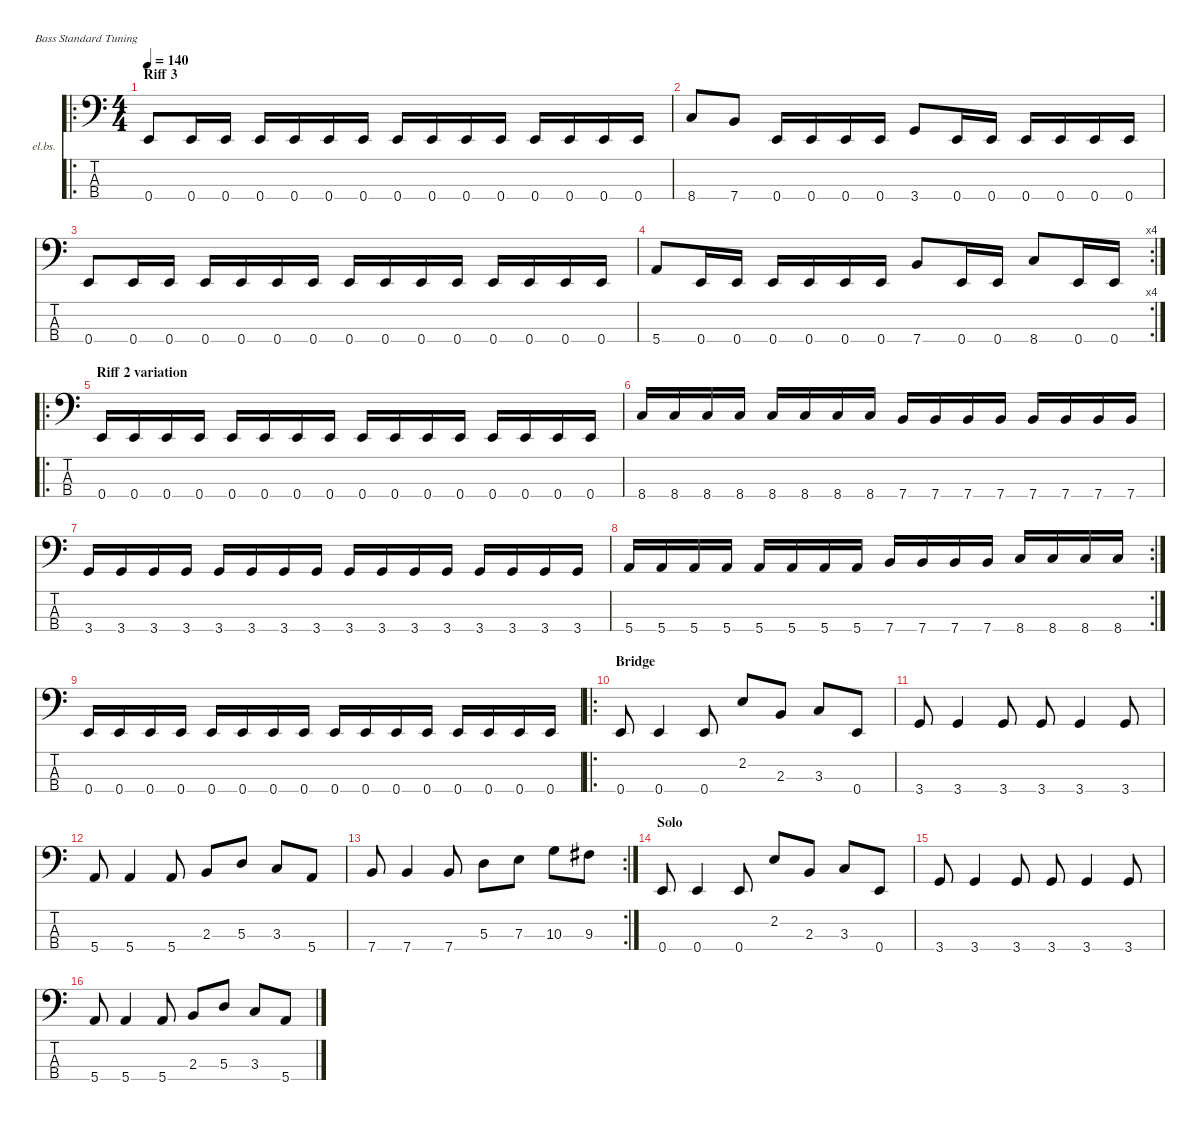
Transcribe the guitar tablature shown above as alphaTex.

\defaultSystemsLayout 4
\hideDynamics
\bracketExtendMode nobrackets
\firstSystemTrackNameOrientation horizontal
\otherSystemsTrackNameOrientation horizontal
\track ("Bass" "el.bs.") {instrument electricbassfinger}
\staff {score tabs}
\tuning (G2 D2 A1 E1)
\ro
\ts (4 4)
\section ("" "Riff 3")
\tempo 140
\clef f4
\ks c
0.4.8{dy f} 0.4.16 0.4.16 0.4.16 0.4.16 0.4.16 0.4.16 0.4.16 0.4.16 0.4.16 0.4.16 0.4.16 0.4.16 0.4.16 0.4.16 |
8.4.8 7.4.8 0.4.16 0.4.16 0.4.16 0.4.16 3.4.8 0.4.16 0.4.16 0.4.16 0.4.16 0.4.16 0.4.16 |
0.4.8 0.4.16 0.4.16 0.4.16 0.4.16 0.4.16 0.4.16 0.4.16 0.4.16 0.4.16 0.4.16 0.4.16 0.4.16 0.4.16 0.4.16 |
\rc 4
5.4.8 0.4.16 0.4.16 0.4.16 0.4.16 0.4.16 0.4.16 7.4.8 0.4.16 0.4.16 8.4.8 0.4.16 0.4.16 |
\ro
\section ("" "Riff 2 variation")
0.4.16{dy mf} 0.4.16 0.4.16 0.4.16 0.4.16 0.4.16 0.4.16 0.4.16 0.4.16 0.4.16 0.4.16 0.4.16 0.4.16 0.4.16 0.4.16 0.4.16 |
8.4.16 8.4.16 8.4.16 8.4.16 8.4.16 8.4.16 8.4.16 8.4.16 7.4.16 7.4.16 7.4.16 7.4.16 7.4.16 7.4.16 7.4.16 7.4.16 |
3.4.16 3.4.16 3.4.16 3.4.16 3.4.16 3.4.16 3.4.16 3.4.16 3.4.16 3.4.16 3.4.16 3.4.16 3.4.16 3.4.16 3.4.16 3.4.16 |
\rc 2
5.4.16 5.4.16 5.4.16 5.4.16 5.4.16 5.4.16 5.4.16 5.4.16 7.4.16 7.4.16 7.4.16 7.4.16 8.4.16 8.4.16 8.4.16 8.4.16 |
0.4.16 0.4.16 0.4.16 0.4.16 0.4.16 0.4.16 0.4.16 0.4.16 0.4.16 0.4.16 0.4.16 0.4.16 0.4.16 0.4.16 0.4.16 0.4.16 |
\ro
\section ("" "Bridge")
0.4.8{dy f} 0.4.4 0.4.8 2.2.8 2.3.8 3.3.8 0.4.8 |
3.4.8 3.4.4 3.4.8 3.4.8 3.4.4 3.4.8 |
5.4.8 5.4.4 5.4.8 2.3.8 5.3.8 3.3.8 5.4.8 |
\rc 2
7.4.8 7.4.4 7.4.8 5.3.8 7.3.8 10.3.8 9.3{acc #}.8 |
\section ("" "Solo")
0.4.8 0.4.4 0.4.8 2.2.8 2.3.8 3.3.8 0.4.8 |
3.4.8 3.4.4 3.4.8 3.4.8 3.4.4 3.4.8 |
5.4.8 5.4.4 5.4.8 2.3.8 5.3.8 3.3.8 5.4.8
